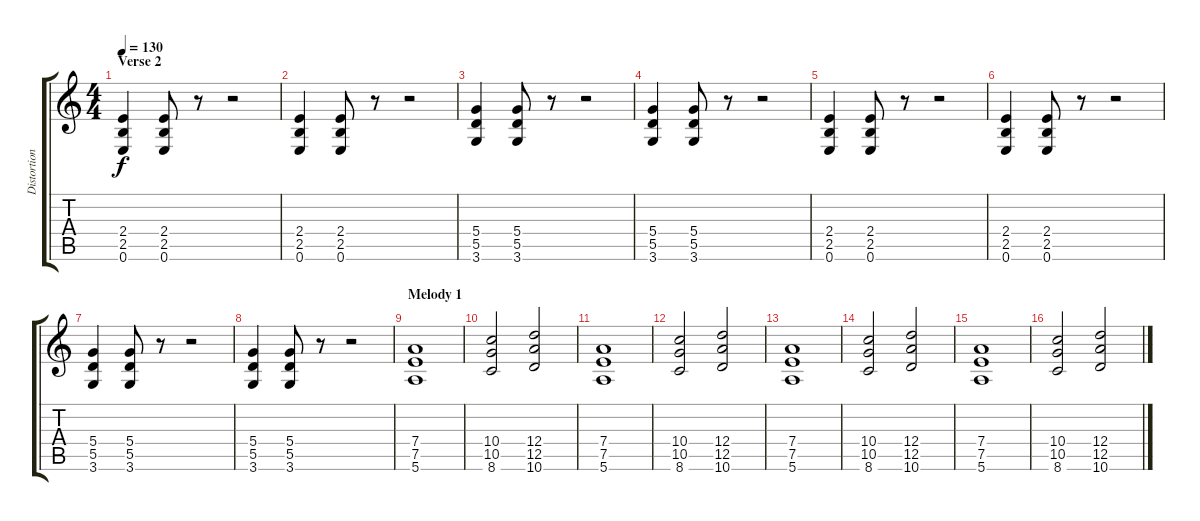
\track ("Distortion Guitar - Rhythm" "Distortion") {instrument distortionguitar}
\staff {score tabs}
\tuning (E4 B3 G3 D3 A2 E2) {hide}
\ts (4 4)
\section ("" "Verse 2")
\tempo 130
\clef g2
\ks c
(2.4 2.5 0.6).4{dy f} (2.4 2.5 0.6).8 r.8 r.2 |
(2.4 2.5 0.6).4 (2.4 2.5 0.6).8 r.8 r.2 |
(5.4 5.5 3.6).4 (5.4 5.5 3.6).8 r.8 r.2 |
(5.4 5.5 3.6).4 (5.4 5.5 3.6).8 r.8 r.2 |
(2.4 2.5 0.6).4 (2.4 2.5 0.6).8 r.8 r.2 |
(2.4 2.5 0.6).4 (2.4 2.5 0.6).8 r.8 r.2 |
(5.4 5.5 3.6).4 (5.4 5.5 3.6).8 r.8 r.2 |
(5.4 5.5 3.6).4 (5.4 5.5 3.6).8 r.8 r.2 |
\section ("" "Melody 1")
(7.4 7.5 5.6).1 |
(10.4 10.5 8.6).2 (12.4 12.5 10.6).2 |
(7.4 7.5 5.6).1 |
(10.4 10.5 8.6).2 (12.4 12.5 10.6).2 |
(7.4 7.5 5.6).1 |
(10.4 10.5 8.6).2 (12.4 12.5 10.6).2 |
(7.4 7.5 5.6).1 |
(10.4 10.5 8.6).2 (12.4 12.5 10.6).2
